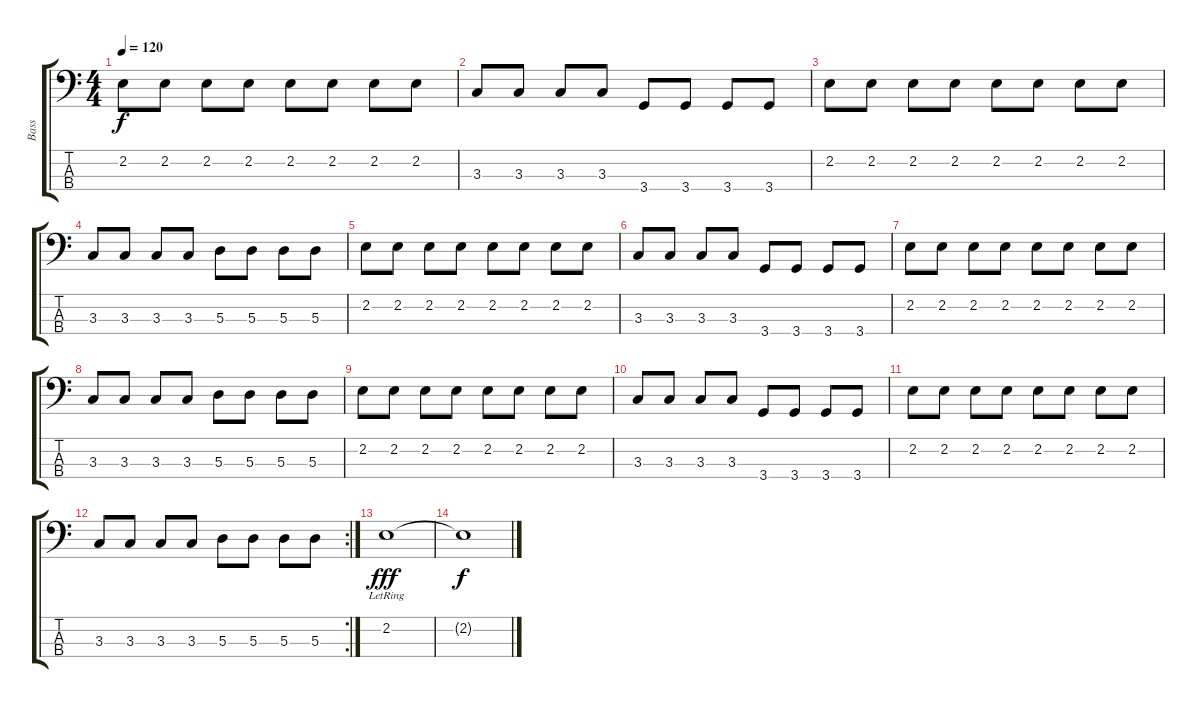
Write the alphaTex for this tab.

\track ("Bass" "Bass") {instrument acousticbass}
\staff {score tabs}
\tuning (G2 D2 A1 E1) {hide}
\ts (4 4)
\tempo 120
\clef f4
\ks c
2.2.8{dy f} 2.2.8 2.2.8 2.2.8 2.2.8 2.2.8 2.2.8 2.2.8 |
3.3.8 3.3.8 3.3.8 3.3.8 3.4.8 3.4.8 3.4.8 3.4.8 |
2.2.8 2.2.8 2.2.8 2.2.8 2.2.8 2.2.8 2.2.8 2.2.8 |
3.3.8 3.3.8 3.3.8 3.3.8 5.3.8 5.3.8 5.3.8 5.3.8 |
2.2.8 2.2.8 2.2.8 2.2.8 2.2.8 2.2.8 2.2.8 2.2.8 |
3.3.8 3.3.8 3.3.8 3.3.8 3.4.8 3.4.8 3.4.8 3.4.8 |
2.2.8 2.2.8 2.2.8 2.2.8 2.2.8 2.2.8 2.2.8 2.2.8 |
3.3.8 3.3.8 3.3.8 3.3.8 5.3.8 5.3.8 5.3.8 5.3.8 |
2.2.8 2.2.8 2.2.8 2.2.8 2.2.8 2.2.8 2.2.8 2.2.8 |
3.3.8 3.3.8 3.3.8 3.3.8 3.4.8 3.4.8 3.4.8 3.4.8 |
2.2.8 2.2.8 2.2.8 2.2.8 2.2.8 2.2.8 2.2.8 2.2.8 |
\rc 2
3.3.8 3.3.8 3.3.8 3.3.8 5.3.8 5.3.8 5.3.8 5.3.8 |
2.2{lr}.1{dy fff} |
2.2{t}.1{dy f}
